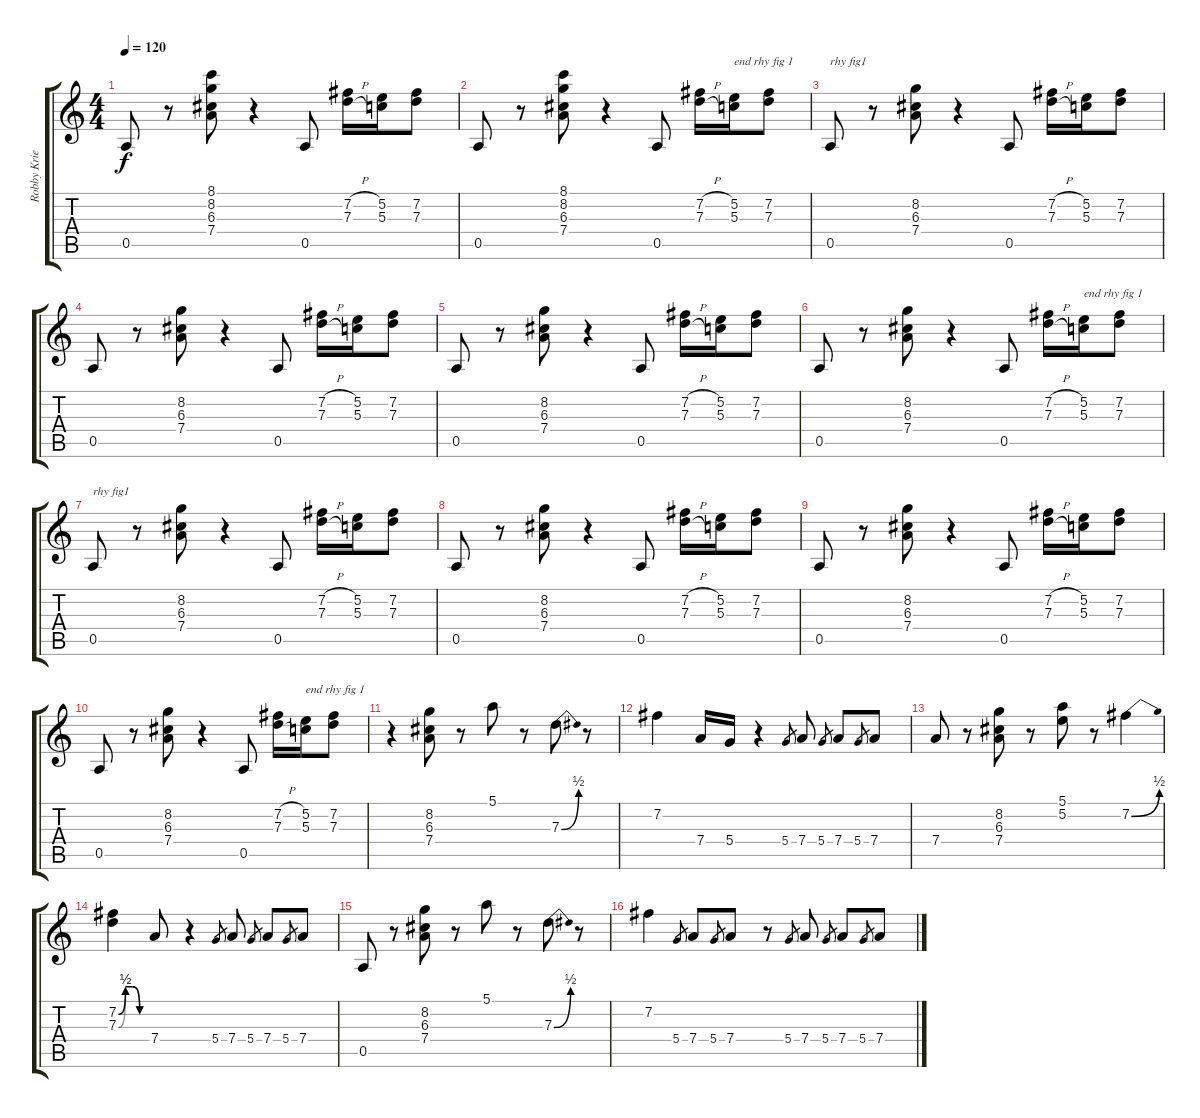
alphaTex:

\track ("Robby Krieger" "Robby Krie") {instrument electricguitarclean}
\staff {score tabs}
\tuning (E4 B3 G3 D3 A2 E2) {hide}
\ts (4 4)
\tempo 120
\clef g2
\ks c
0.5.8{dy f} r.8 (8.1 8.2 6.3 7.4).8 r.4 0.5.8 (7.2{h} 7.3{h}).16 (5.2 5.3).16 (7.2 7.3).8 |
0.5.8 r.8 (8.1 8.2 6.3 7.4).8 r.4 0.5.8 (7.2{h} 7.3{h}).16 (5.2 5.3).16{txt "end rhy fig 1"} (7.2 7.3).8 |
0.5.8{txt "rhy fig1"} r.8 (8.2 6.3 7.4).8 r.4 0.5.8 (7.2{h} 7.3{h}).16 (5.2 5.3).16 (7.2 7.3).8 |
0.5.8 r.8 (8.2 6.3 7.4).8 r.4 0.5.8 (7.2{h} 7.3{h}).16 (5.2 5.3).16 (7.2 7.3).8 |
0.5.8 r.8 (8.2 6.3 7.4).8 r.4 0.5.8 (7.2{h} 7.3{h}).16 (5.2 5.3).16 (7.2 7.3).8 |
0.5.8 r.8 (8.2 6.3 7.4).8 r.4 0.5.8 (7.2{h} 7.3{h}).16 (5.2 5.3).16{txt "end rhy fig 1"} (7.2 7.3).8 |
0.5.8{txt "rhy fig1"} r.8 (8.2 6.3 7.4).8 r.4 0.5.8 (7.2{h} 7.3{h}).16 (5.2 5.3).16 (7.2 7.3).8 |
0.5.8 r.8 (8.2 6.3 7.4).8 r.4 0.5.8 (7.2{h} 7.3{h}).16 (5.2 5.3).16 (7.2 7.3).8 |
0.5.8 r.8 (8.2 6.3 7.4).8 r.4 0.5.8 (7.2{h} 7.3{h}).16 (5.2 5.3).16 (7.2 7.3).8 |
0.5.8 r.8 (8.2 6.3 7.4).8 r.4 0.5.8 (7.2{h} 7.3{h}).16 (5.2 5.3).16{txt "end rhy fig 1"} (7.2 7.3).8 |
r.4 (8.2 6.3 7.4).8 r.8 5.1.8 r.8 7.3{be (bend 0 0 60 2)}.8 r.8 |
7.2.4 7.4.16 5.4.16 r.4 5.4.8{gr} 7.4.8 5.4.8{gr} 7.4.8 5.4.8{gr} 7.4.8 |
7.4.8 r.8 (8.2 6.3 7.4).8 r.8 (5.1 5.2).8 r.8 7.2{be (bend 0 0 60 2)}.4 |
(7.2{be (custom 0 0 15 2 30 2 45 0 60 0)} 7.3{be (custom 0 0 15 2 30 2 45 0 60 0)}).4 7.4.8 r.4 5.4.8{gr} 7.4.8 5.4.8{gr} 7.4.8 5.4.8{gr} 7.4.8 |
0.5.8 r.8 (8.2 6.3 7.4).8 r.8 5.1.8 r.8 7.3{be (bend 0 0 60 2)}.8 r.8 |
7.2.4 5.4.8{gr} 7.4.8 5.4.8{gr} 7.4.8 r.8 5.4.8{gr} 7.4.8 5.4.8{gr} 7.4.8 5.4.8{gr} 7.4.8
